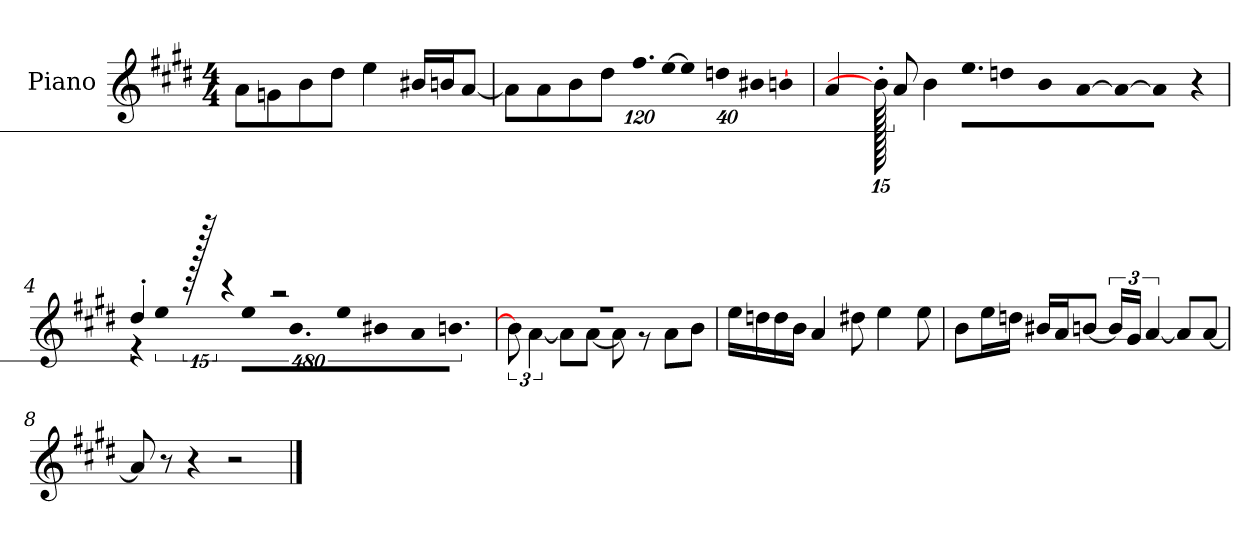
**kern
*part1
*staff1
*I"Piano
*I'P-no
*clefG2
*k[f#c#g#d#]
*M4/4
*MM90
=1
8a\L
8gn\
8b\
8dd#\J
4ee\
16b#X/LL
16bn/J
[8a/J
=2
8a\L]
8a\
8b\
8dd#\J
*Xbrackettup
!LO:N:vis=16.
960%103ff#\LL
!LO:N:vis=32
[640%23ee\JK
!LO:N:vis=8
960%137ee\]
!LO:N:vis=16
1920%137ddn\L
!LO:N:vis=32
640%23b#X\K
[384%41bn\J
=3
4a/
1920b'\]
*brackettup
12a/
6b\
!LO:N:vis=16.
960%103ee\LL
!LO:N:vis=32
640%23ddn\K
!LO:N:vis=16
1920%137b\
!LO:N:vis=16
[1920%137a\J
!LO:N:vis=8
960%137a\_
!LO:N:vis=32
640%23a\Jkk]
480%17r
!!LO:LB:g=z
=4
*^
!	!LO:N:vis=8
4dd#'/	640%71r
!	!LO:N:vis=4
.	1920%427ee\
1920r	.
4r	.
!	!LO:N:vis=8
.	640%71ee\L
.	9.b\
2r	.
!	!LO:N:vis=8
.	640%71ee\
!	!LO:N:vis=16
.	1920%107b#X\L
!	!LO:N:vis=16
.	1920%107a\J
.	[9.bn\J
.	1920ryy
=5	=5
1r	12b\]
.	[6a\
.	8a\L]
.	[8a\J
.	8a\]
.	8r
.	8a\L
.	8b\J
*v	*v
=6
16ee\LL
16ddn\
16dd\
16b\JJ
4a/
8dd#X\
4ee\
8ee\
!!LO:LB:g=z
=7
8b\L
16ee\L
16ddn\JJ
16b#X/LL
16a/J
[8bn/J
24b/LL]
24g#/JJ
[6a/
8a/L]
[8a/J
=8
8a/]
8r
4r
2r
==
*-
